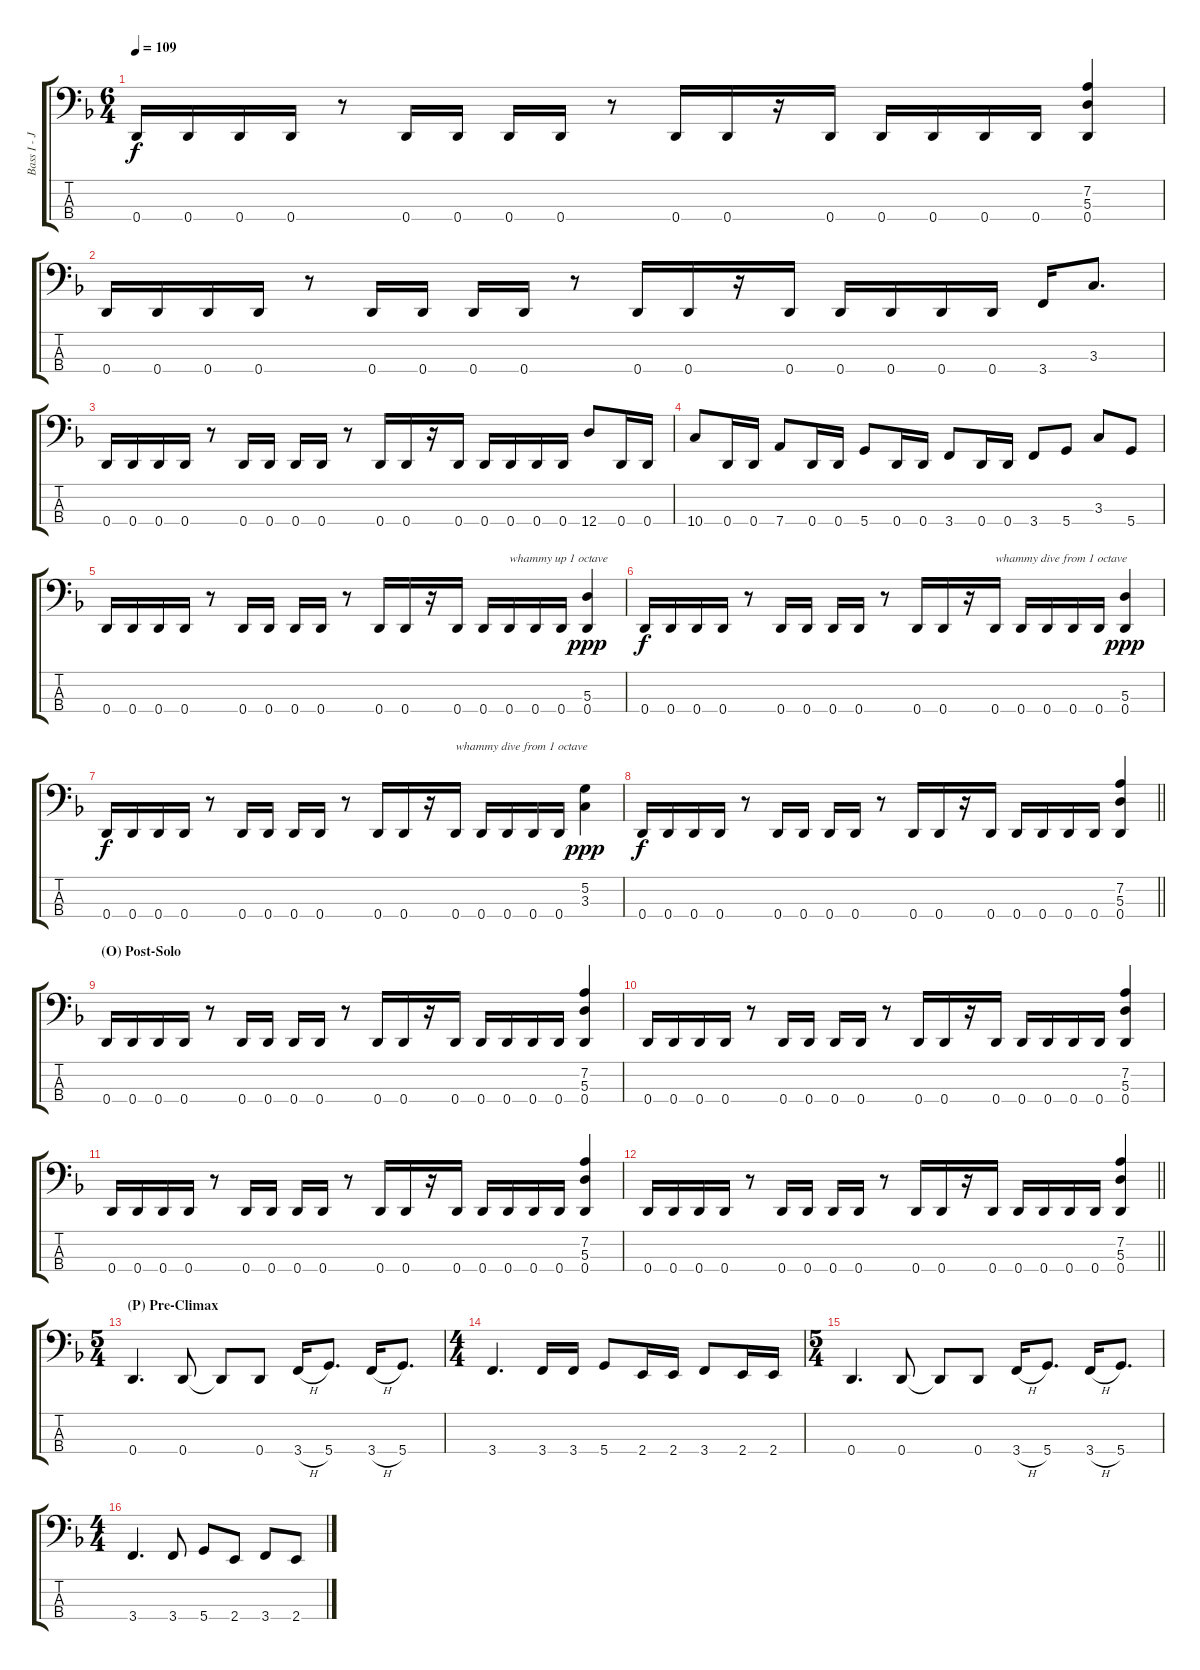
\track ("Bass I - Justin" "Bass I - J") {instrument electricbasspick}
\staff {score tabs}
\tuning (G2 D2 A1 D1) {hide}
\ts (6 4)
\tempo 109
\clef f4
\ks dminor
0.4.16{dy f} 0.4.16 0.4.16 0.4.16 r.8 0.4.16 0.4.16{beam split} 0.4.16 0.4.16 r.8 0.4.16 0.4.16 r.16 0.4.16{beam split} 0.4.16 0.4.16 0.4.16 0.4.16 (7.2 5.3 0.4).4 |
0.4.16 0.4.16 0.4.16 0.4.16 r.8 0.4.16 0.4.16{beam split} 0.4.16 0.4.16 r.8 0.4.16 0.4.16 r.16 0.4.16{beam split} 0.4.16 0.4.16 0.4.16 0.4.16{beam split} 3.4.16 3.3.8{d} |
0.4.16 0.4.16 0.4.16 0.4.16 r.8 0.4.16 0.4.16{beam split} 0.4.16 0.4.16 r.8 0.4.16 0.4.16 r.16 0.4.16{beam split} 0.4.16 0.4.16 0.4.16 0.4.16{beam split} 12.4.8 0.4.16 0.4.16 |
10.4.8 0.4.16 0.4.16{beam split} 7.4.8 0.4.16 0.4.16{beam split} 5.4.8 0.4.16 0.4.16 3.4.8 0.4.16 0.4.16{beam split} 3.4.8 5.4.8{beam split} 3.3.8 5.4.8 |
0.4.16 0.4.16 0.4.16 0.4.16 r.8 0.4.16 0.4.16{beam split} 0.4.16 0.4.16 r.8 0.4.16 0.4.16 r.16 0.4.16{beam split} 0.4.16 0.4.16{txt "whammy up 1 octave"} 0.4.16 0.4.16 (5.3 0.4).4{dy ppp} |
0.4.16{dy f} 0.4.16 0.4.16 0.4.16 r.8 0.4.16 0.4.16{beam split} 0.4.16 0.4.16 r.8 0.4.16 0.4.16 r.16 0.4.16{txt "whammy dive from 1 octave" beam split} 0.4.16 0.4.16 0.4.16 0.4.16 (5.3 0.4).4{dy ppp} |
0.4.16{dy f} 0.4.16 0.4.16 0.4.16 r.8 0.4.16 0.4.16{beam split} 0.4.16 0.4.16 r.8 0.4.16 0.4.16 r.16 0.4.16{txt "whammy dive from 1 octave" beam split} 0.4.16 0.4.16 0.4.16 0.4.16 (5.2 3.3).4{dy ppp} |
\barLineRight lightlight
0.4.16{dy f} 0.4.16 0.4.16 0.4.16 r.8 0.4.16 0.4.16{beam split} 0.4.16 0.4.16 r.8 0.4.16 0.4.16 r.16 0.4.16{beam split} 0.4.16 0.4.16 0.4.16 0.4.16 (7.2 5.3 0.4).4 |
\section ("" "(O) Post-Solo")
0.4.16 0.4.16 0.4.16 0.4.16 r.8 0.4.16 0.4.16{beam split} 0.4.16 0.4.16 r.8 0.4.16 0.4.16 r.16 0.4.16{beam split} 0.4.16 0.4.16 0.4.16 0.4.16 (7.2 5.3 0.4).4 |
0.4.16 0.4.16 0.4.16 0.4.16 r.8 0.4.16 0.4.16{beam split} 0.4.16 0.4.16 r.8 0.4.16 0.4.16 r.16 0.4.16{beam split} 0.4.16 0.4.16 0.4.16 0.4.16 (7.2 5.3 0.4).4 |
0.4.16 0.4.16 0.4.16 0.4.16 r.8 0.4.16 0.4.16{beam split} 0.4.16 0.4.16 r.8 0.4.16 0.4.16 r.16 0.4.16{beam split} 0.4.16 0.4.16 0.4.16 0.4.16 (7.2 5.3 0.4).4 |
\barLineRight lightlight
0.4.16 0.4.16 0.4.16 0.4.16 r.8 0.4.16 0.4.16{beam split} 0.4.16 0.4.16 r.8 0.4.16 0.4.16 r.16 0.4.16{beam split} 0.4.16 0.4.16 0.4.16 0.4.16 (7.2 5.3 0.4).4 |
\ts (5 4)
\section ("" "(P) Pre-Climax")
0.4.4{d} 0.4.8 0.4{t}.8 0.4.8 3.4{h}.16 5.4.8{d} 3.4{h}.16 5.4.8{d} |
\ts (4 4)
3.4.4{d} 3.4.16 3.4.16 5.4.8 2.4.16 2.4.16 3.4.8 2.4.16 2.4.16 |
\ts (5 4)
0.4.4{d} 0.4.8 0.4{t}.8 0.4.8 3.4{h}.16 5.4.8{d} 3.4{h}.16 5.4.8{d} |
\ts (4 4)
3.4.4{d} 3.4.8 5.4.8 2.4.8 3.4.8 2.4.8
